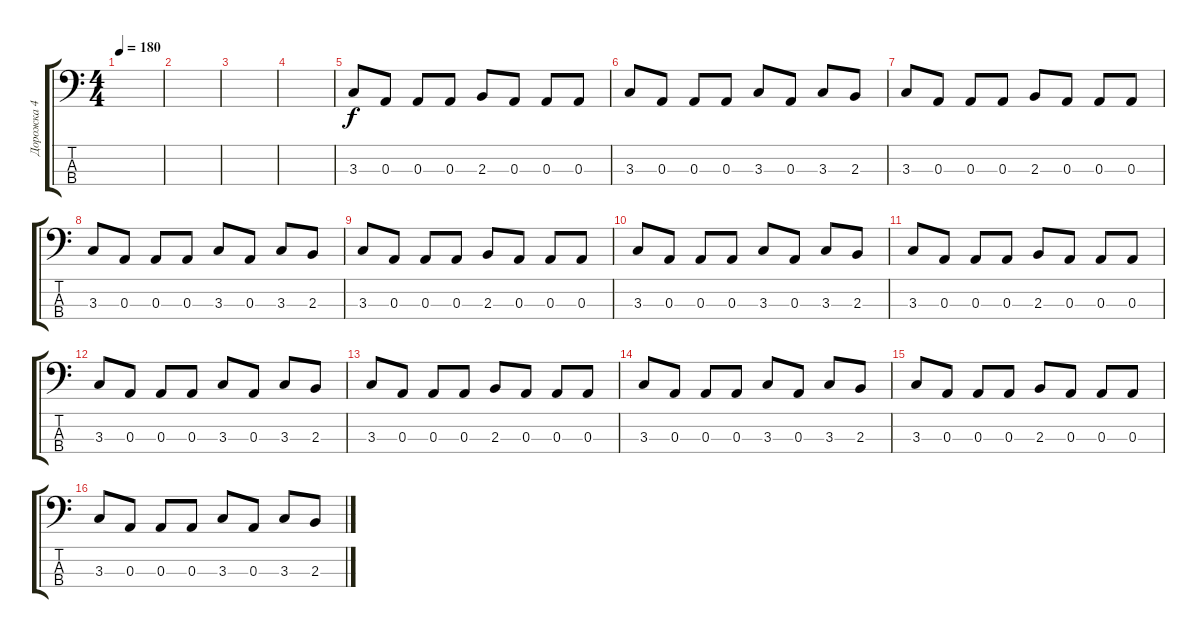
\track ("Дорожка 4" "Дорожка 4") {instrument electricbassfinger}
\staff {score tabs}
\tuning (G2 D2 A1 E1) {hide}
\ts (4 4)
\tempo 180
\clef f4
\ks c
|
|
|
|
3.3.8 0.3.8 0.3.8 0.3.8 2.3.8 0.3.8 0.3.8 0.3.8 |
3.3.8 0.3.8 0.3.8 0.3.8 3.3.8 0.3.8 3.3.8 2.3.8 |
3.3.8 0.3.8 0.3.8 0.3.8 2.3.8 0.3.8 0.3.8 0.3.8 |
3.3.8 0.3.8 0.3.8 0.3.8 3.3.8 0.3.8 3.3.8 2.3.8 |
3.3.8 0.3.8 0.3.8 0.3.8 2.3.8 0.3.8 0.3.8 0.3.8 |
3.3.8 0.3.8 0.3.8 0.3.8 3.3.8 0.3.8 3.3.8 2.3.8 |
3.3.8 0.3.8 0.3.8 0.3.8 2.3.8 0.3.8 0.3.8 0.3.8 |
3.3.8 0.3.8 0.3.8 0.3.8 3.3.8 0.3.8 3.3.8 2.3.8 |
3.3.8 0.3.8 0.3.8 0.3.8 2.3.8 0.3.8 0.3.8 0.3.8 |
3.3.8 0.3.8 0.3.8 0.3.8 3.3.8 0.3.8 3.3.8 2.3.8 |
3.3.8 0.3.8 0.3.8 0.3.8 2.3.8 0.3.8 0.3.8 0.3.8 |
3.3.8 0.3.8 0.3.8 0.3.8 3.3.8 0.3.8 3.3.8 2.3.8
